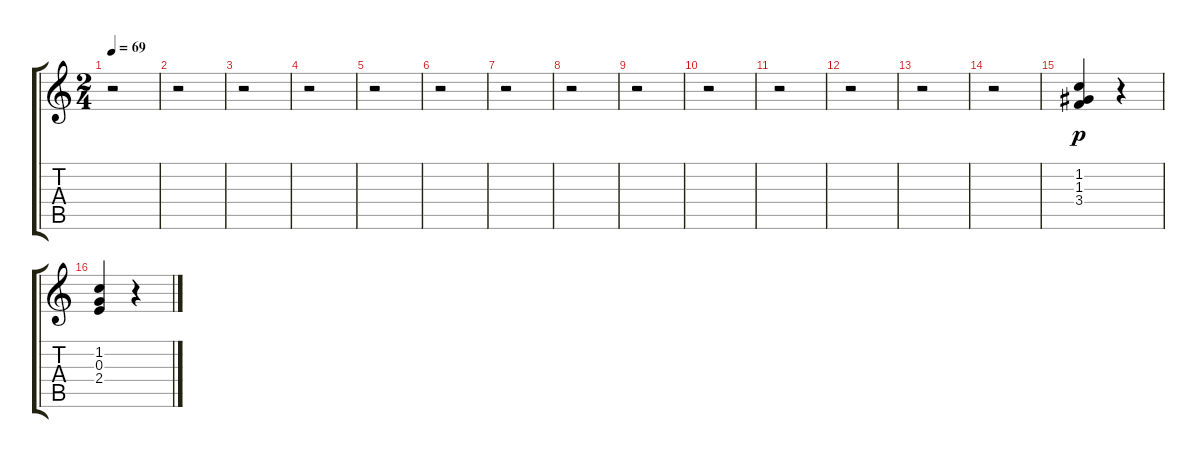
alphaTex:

\track "" {instrument acousticguitarnylon}
\staff {score tabs}
\tuning (E4 B3 G3 D3 A2 E2) {hide}
\ts (2 4)
\tempo 69
\clef g2
\ks c
r.2{dy p} |
r.2 |
r.2 |
r.2 |
r.2 |
r.2 |
r.2 |
r.2 |
r.2 |
r.2 |
r.2 |
r.2 |
r.2 |
r.2 |
(1.2 1.3 3.4).4 r.4 |
(1.2 0.3 2.4).4 r.4
